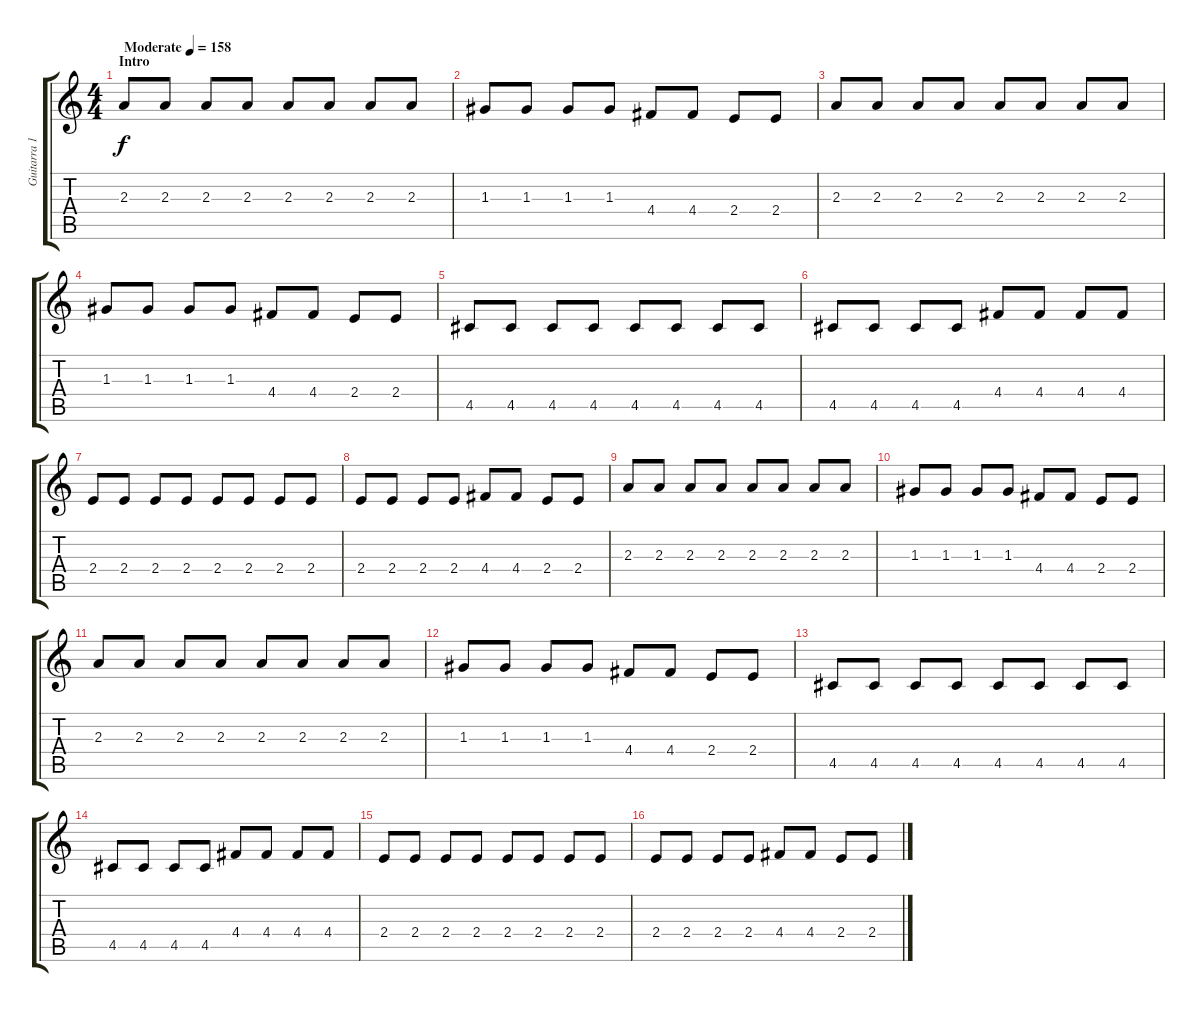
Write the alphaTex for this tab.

\track ("Guitarra 1" "Guitarra 1") {instrument overdrivenguitar}
\staff {score tabs}
\tuning (E4 B3 G3 D3 A2 E2) {hide}
\ts (4 4)
\section ("" "Intro")
\tempo (158 "Moderate")
\clef g2
\ks c
2.3.8{dy f instrument overdrivenguitar} 2.3.8 2.3.8 2.3.8 2.3.8 2.3.8 2.3.8 2.3.8 |
1.3.8 1.3.8 1.3.8 1.3.8 4.4.8 4.4.8 2.4.8 2.4.8 |
2.3.8 2.3.8 2.3.8 2.3.8 2.3.8 2.3.8 2.3.8 2.3.8 |
1.3.8 1.3.8 1.3.8 1.3.8 4.4.8 4.4.8 2.4.8 2.4.8 |
4.5.8 4.5.8 4.5.8 4.5.8 4.5.8 4.5.8 4.5.8 4.5.8 |
4.5.8 4.5.8 4.5.8 4.5.8 4.4.8 4.4.8 4.4.8 4.4.8 |
2.4.8 2.4.8 2.4.8 2.4.8 2.4.8 2.4.8 2.4.8 2.4.8 |
2.4.8 2.4.8 2.4.8 2.4.8 4.4.8 4.4.8 2.4.8 2.4.8 |
2.3.8 2.3.8 2.3.8 2.3.8 2.3.8 2.3.8 2.3.8 2.3.8 |
1.3.8 1.3.8 1.3.8 1.3.8 4.4.8 4.4.8 2.4.8 2.4.8 |
2.3.8 2.3.8 2.3.8 2.3.8 2.3.8 2.3.8 2.3.8 2.3.8 |
1.3.8 1.3.8 1.3.8 1.3.8 4.4.8 4.4.8 2.4.8 2.4.8 |
4.5.8 4.5.8 4.5.8 4.5.8 4.5.8 4.5.8 4.5.8 4.5.8 |
4.5.8 4.5.8 4.5.8 4.5.8 4.4.8 4.4.8 4.4.8 4.4.8 |
2.4.8 2.4.8 2.4.8 2.4.8 2.4.8 2.4.8 2.4.8 2.4.8 |
2.4.8 2.4.8 2.4.8 2.4.8 4.4.8 4.4.8 2.4.8 2.4.8
